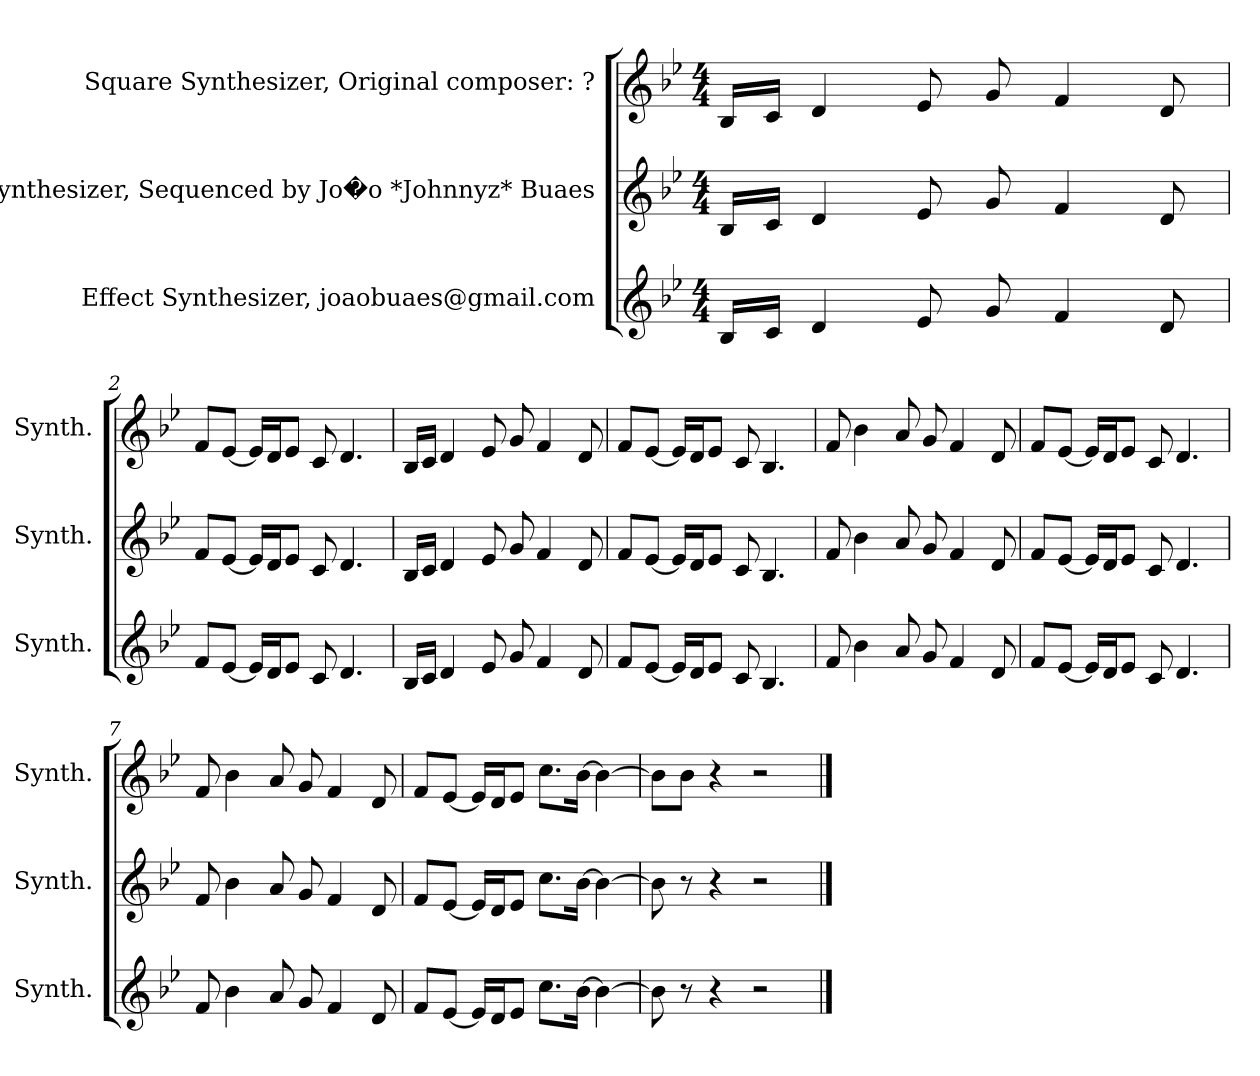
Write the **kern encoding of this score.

**kern	**kern	**kern
*part3	*part2	*part1
*staff3	*staff2	*staff1
*I"Effect Synthesizer, joaobuaes@gmail.com	*I"Square Synthesizer, Sequenced by Jo�o *Johnnyz* Buaes	*I"Square Synthesizer, Original composer: ?
*I'Synth.	*I'Synth.	*I'Synth.
*clefG2	*clefG2	*clefG2
*k[b-e-]	*k[b-e-]	*k[b-e-]
*M4/4	*M4/4	*M4/4
*MM110	*MM110	*MM110
=1	=1	=1
16B-/LL	16B-/LL	16B-/LL
16c/JJ	16c/JJ	16c/JJ
4d/	4d/	4d/
8e-/	8e-/	8e-/
8g/	8g/	8g/
4f/	4f/	4f/
8d/	8d/	8d/
=2	=2	=2
8f/L	8f/L	8f/L
[8e-/J	[8e-/J	[8e-/J
16e-/LL]	16e-/LL]	16e-/LL]
16d/J	16d/J	16d/J
8e-/J	8e-/J	8e-/J
8c/	8c/	8c/
4.d/	4.d/	4.d/
!!LO:LB:g=z
=3	=3	=3
16B-/LL	16B-/LL	16B-/LL
16c/JJ	16c/JJ	16c/JJ
4d/	4d/	4d/
8e-/	8e-/	8e-/
8g/	8g/	8g/
4f/	4f/	4f/
8d/	8d/	8d/
=4	=4	=4
8f/L	8f/L	8f/L
[8e-/J	[8e-/J	[8e-/J
16e-/LL]	16e-/LL]	16e-/LL]
16d/J	16d/J	16d/J
8e-/J	8e-/J	8e-/J
8c/	8c/	8c/
4.B-/	4.B-/	4.B-/
=5	=5	=5
8f/	8f/	8f/
4b-\	4b-\	4b-\
8a/	8a/	8a/
8g/	8g/	8g/
4f/	4f/	4f/
8d/	8d/	8d/
=6	=6	=6
8f/L	8f/L	8f/L
[8e-/J	[8e-/J	[8e-/J
16e-/LL]	16e-/LL]	16e-/LL]
16d/J	16d/J	16d/J
8e-/J	8e-/J	8e-/J
8c/	8c/	8c/
4.d/	4.d/	4.d/
=7	=7	=7
8f/	8f/	8f/
4b-\	4b-\	4b-\
8a/	8a/	8a/
8g/	8g/	8g/
4f/	4f/	4f/
8d/	8d/	8d/
!!LO:LB:g=z
=8	=8	=8
8f/L	8f/L	8f/L
[8e-/J	[8e-/J	[8e-/J
16e-/LL]	16e-/LL]	16e-/LL]
16d/J	16d/J	16d/J
8e-/J	8e-/J	8e-/J
8.cc\L	8.cc\L	8.cc\L
[16b-\Jk	[16b-\Jk	[16b-\Jk
4b-\_	4b-\_	4b-\_
=9	=9	=9
8b-\]	8b-\]	8b-\L]
8r	8r	8b-\J
4r	4r	4r
2r	2r	2r
==	==	==
*-	*-	*-
